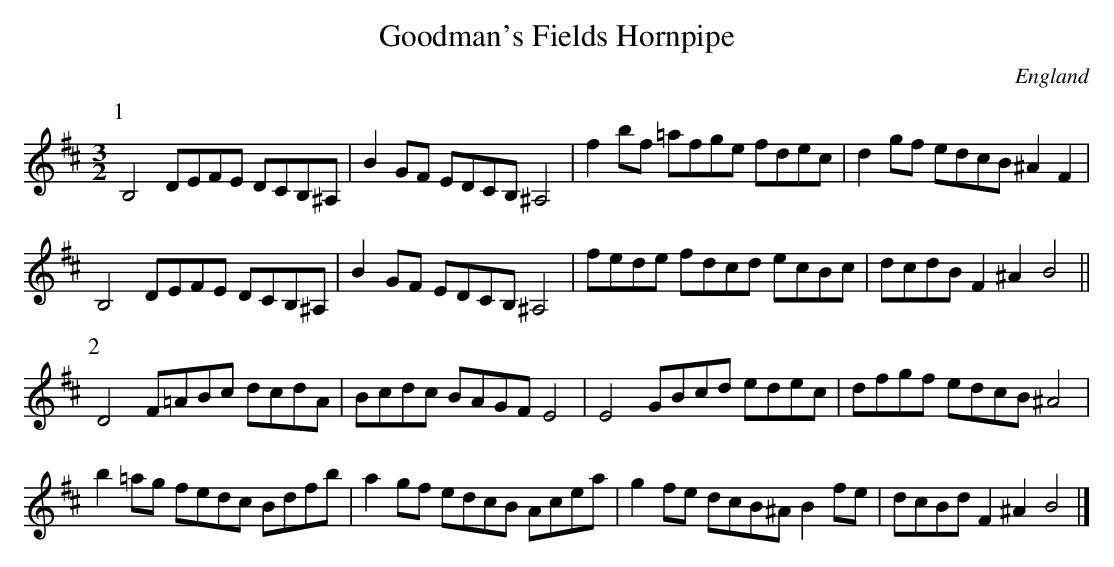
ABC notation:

X:1
T:Goodman's Fields Hornpipe
L:1/8
M:3/2
O:England
K:D
P:1
B,4 DEFE DCB,^A,   | B2 GF EDCB, ^A,4 | f2 bf =afge fdec  | d2 gf edcB ^A2 F2 |
B,4 DEFE DCB,^A,   | B2 GF EDCB, ^A,4 | fede   fdcd ecBc  | dcdB  F2   ^A2 B4 ||
P:2
D4 F=ABc dcdA   | Bcdc  BAGF  E4 | E4     GBcd edec  | dfgf  edcB    ^A4 |
b2 =ag fedc Bdfb| a2 gf edcB Acea| g2 fe  dcB^A B2 fe| dcBd  F2   ^A2  B4|]
